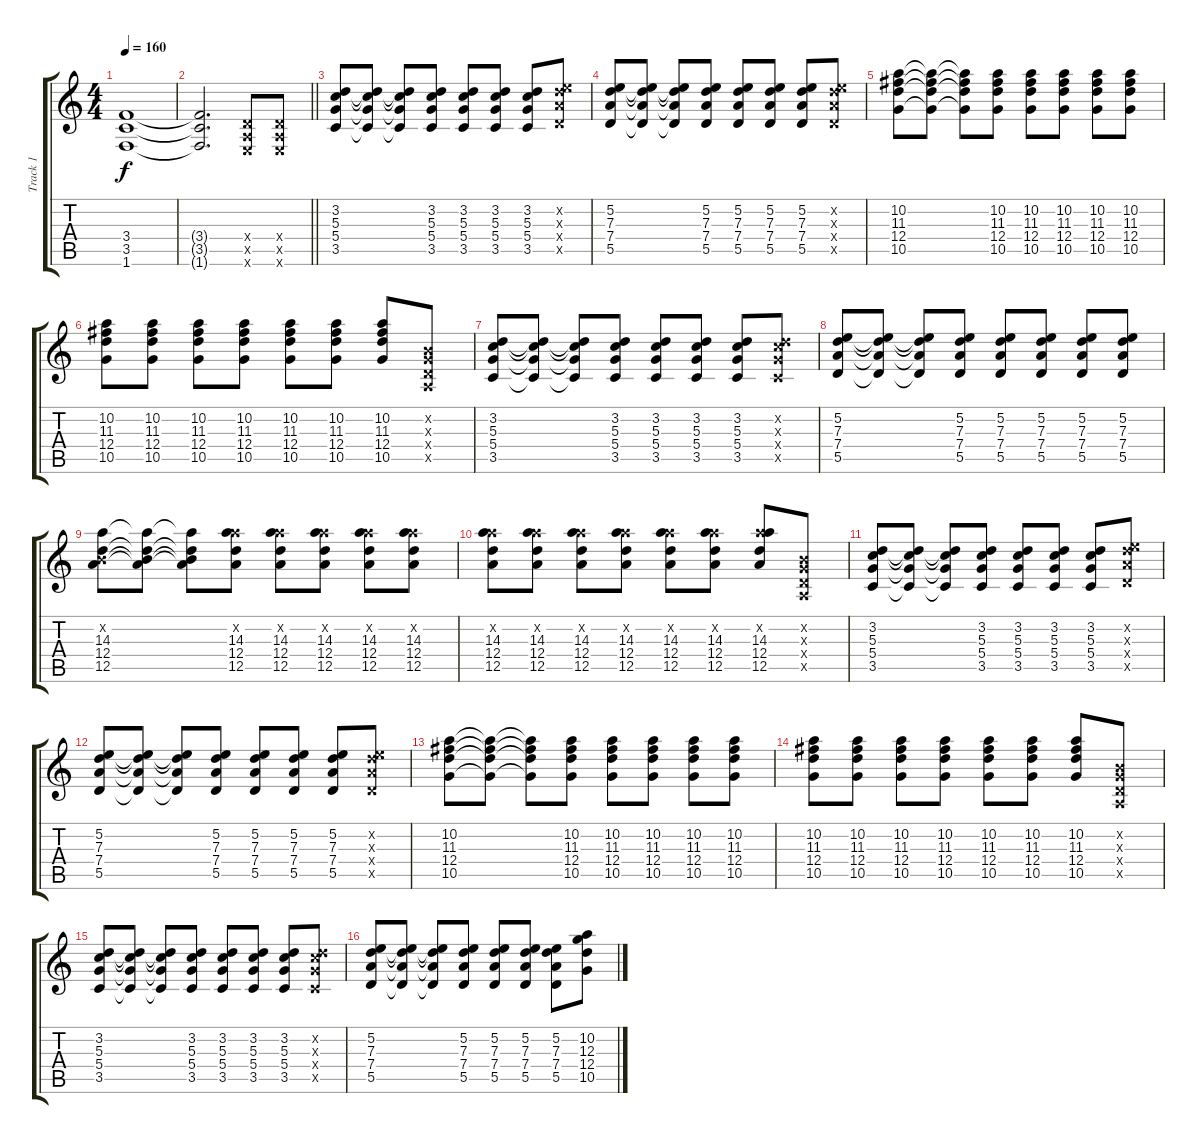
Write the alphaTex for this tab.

\track ("Track 1" "Track 1") {instrument distortionguitar}
\staff {score tabs}
\tuning (E4 B3 G3 D3 A2 E2) {hide}
\ts (4 4)
\tempo 160
\clef g2
\ks c
(3.4{t} 3.5{t} 1.6{t}).1{dy f} |
\barLineRight lightlight
(3.4{t} 3.5{t} 1.6{t}).2{d} (0.4{x} 0.5{x} 0.6{x}).8 (0.4{x} 0.5{x} 0.6{x}).8 |
(3.2 5.3 5.4 3.5).8 (3.2{t} 5.3{t} 5.4{t} 3.5{t}).8 (3.2{t} 5.3{t} 5.4{t} 3.5{t}).8 (3.2 5.3 5.4 3.5).8 (3.2 5.3 5.4 3.5).8 (3.2 5.3 5.4 3.5).8 (3.2 5.3 5.4 3.5).8 (5.2{x} 7.3{x} 7.4{x} 5.5{x}).8 |
(5.2 7.3 7.4 5.5).8 (5.2{t} 7.3{t} 7.4{t} 5.5{t}).8 (5.2{t} 7.3{t} 7.4{t} 5.5{t}).8 (5.2 7.3 7.4 5.5).8 (5.2 7.3 7.4 5.5).8 (5.2 7.3 7.4 5.5).8 (5.2 7.3 7.4 5.5).8 (5.2{x} 7.3{x} 7.4{x} 5.5{x}).8 |
(10.2 11.3 12.4 10.5).8 (10.2{t} 11.3{t} 12.4{t} 10.5{t}).8 (10.2{t} 11.3{t} 12.4{t} 10.5{t}).8 (10.2 11.3 12.4 10.5).8 (10.2 11.3 12.4 10.5).8 (10.2 11.3 12.4 10.5).8 (10.2 11.3 12.4 10.5).8 (10.2 11.3 12.4 10.5).8 |
(10.2 11.3 12.4 10.5).8 (10.2 11.3 12.4 10.5).8 (10.2 11.3 12.4 10.5).8 (10.2 11.3 12.4 10.5).8 (10.2 11.3 12.4 10.5).8 (10.2 11.3 12.4 10.5).8 (10.2 11.3 12.4 10.5).8 (0.2{x} 0.3{x} 0.4{x} 0.5{x}).8 |
(3.2 5.3 5.4 3.5).8 (3.2{t} 5.3{t} 5.4{t} 3.5{t}).8 (3.2{t} 5.3{t} 5.4{t} 3.5{t}).8 (3.2 5.3 5.4 3.5).8 (3.2 5.3 5.4 3.5).8 (3.2 5.3 5.4 3.5).8 (3.2 5.3 5.4 3.5).8 (3.2{x} 5.3{x} 5.4{x} 3.5{x}).8 |
(5.2 7.3 7.4 5.5).8 (5.2{t} 7.3{t} 7.4{t} 5.5{t}).8 (5.2{t} 7.3{t} 7.4{t} 5.5{t}).8 (5.2 7.3 7.4 5.5).8 (5.2 7.3 7.4 5.5).8 (5.2 7.3 7.4 5.5).8 (5.2 7.3 7.4 5.5).8 (5.2 7.3 7.4 5.5).8 |
(0.2{x} 14.3 12.4 12.5).8 (0.2{t} 14.3{t} 12.4{t} 12.5{t}).8 (0.2{t} 14.3{t} 12.4{t} 12.5{t}).8 (10.2{x} 14.3 12.4 12.5).8 (10.2{x} 14.3 12.4 12.5).8 (10.2{x} 14.3 12.4 12.5).8 (10.2{x} 14.3 12.4 12.5).8 (10.2{x} 14.3 12.4 12.5).8 |
(10.2{x} 14.3 12.4 12.5).8 (10.2{x} 14.3 12.4 12.5).8 (10.2{x} 14.3 12.4 12.5).8 (10.2{x} 14.3 12.4 12.5).8 (10.2{x} 14.3 12.4 12.5).8 (10.2{x} 14.3 12.4 12.5).8 (10.2{x} 14.3 12.4 12.5).8 (0.2{x} 0.3{x} 0.4{x} 0.5{x}).8 |
(3.2 5.3 5.4 3.5).8 (3.2{t} 5.3{t} 5.4{t} 3.5{t}).8 (3.2{t} 5.3{t} 5.4{t} 3.5{t}).8 (3.2 5.3 5.4 3.5).8 (3.2 5.3 5.4 3.5).8 (3.2 5.3 5.4 3.5).8 (3.2 5.3 5.4 3.5).8 (5.2{x} 7.3{x} 7.4{x} 5.5{x}).8 |
(5.2 7.3 7.4 5.5).8 (5.2{t} 7.3{t} 7.4{t} 5.5{t}).8 (5.2{t} 7.3{t} 7.4{t} 5.5{t}).8 (5.2 7.3 7.4 5.5).8 (5.2 7.3 7.4 5.5).8 (5.2 7.3 7.4 5.5).8 (5.2 7.3 7.4 5.5).8 (5.2{x} 7.3{x} 7.4{x} 5.5{x}).8 |
(10.2 11.3 12.4 10.5).8 (10.2{t} 11.3{t} 12.4{t} 10.5{t}).8 (10.2{t} 11.3{t} 12.4{t} 10.5{t}).8 (10.2 11.3 12.4 10.5).8 (10.2 11.3 12.4 10.5).8 (10.2 11.3 12.4 10.5).8 (10.2 11.3 12.4 10.5).8 (10.2 11.3 12.4 10.5).8 |
(10.2 11.3 12.4 10.5).8 (10.2 11.3 12.4 10.5).8 (10.2 11.3 12.4 10.5).8 (10.2 11.3 12.4 10.5).8 (10.2 11.3 12.4 10.5).8 (10.2 11.3 12.4 10.5).8 (10.2 11.3 12.4 10.5).8 (0.2{x} 0.3{x} 0.4{x} 0.5{x}).8 |
(3.2 5.3 5.4 3.5).8 (3.2{t} 5.3{t} 5.4{t} 3.5{t}).8 (3.2{t} 5.3{t} 5.4{t} 3.5{t}).8 (3.2 5.3 5.4 3.5).8 (3.2 5.3 5.4 3.5).8 (3.2 5.3 5.4 3.5).8 (3.2 5.3 5.4 3.5).8 (3.2{x} 5.3{x} 5.4{x} 3.5{x}).8 |
(5.2 7.3 7.4 5.5).8 (5.2{t} 7.3{t} 7.4{t} 5.5{t}).8 (5.2{t} 7.3{t} 7.4{t} 5.5{t}).8 (5.2 7.3 7.4 5.5).8 (5.2 7.3 7.4 5.5).8 (5.2 7.3 7.4 5.5).8 (5.2 7.3 7.4 5.5).8 (10.2 12.3 12.4 10.5).8
